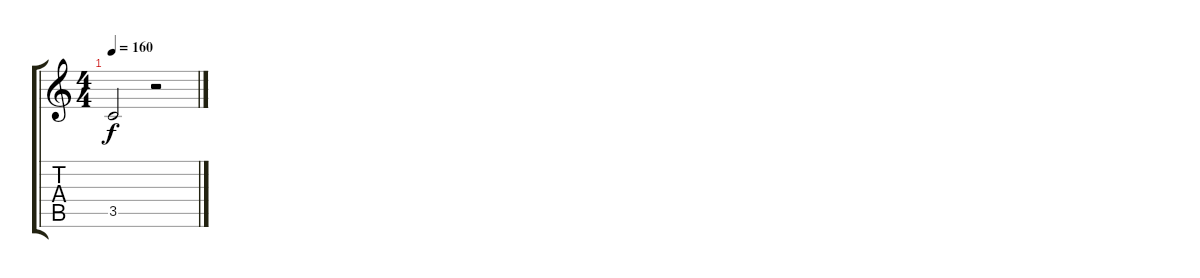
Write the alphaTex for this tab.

\track "" {instrument acousticguitarnylon}
\staff {score tabs}
\tuning (E4 B3 G3 D3 A2 E2) {hide}
\ts (4 4)
\tempo 160
\clef g2
\ks c
3.5.2{dy f} r.2
